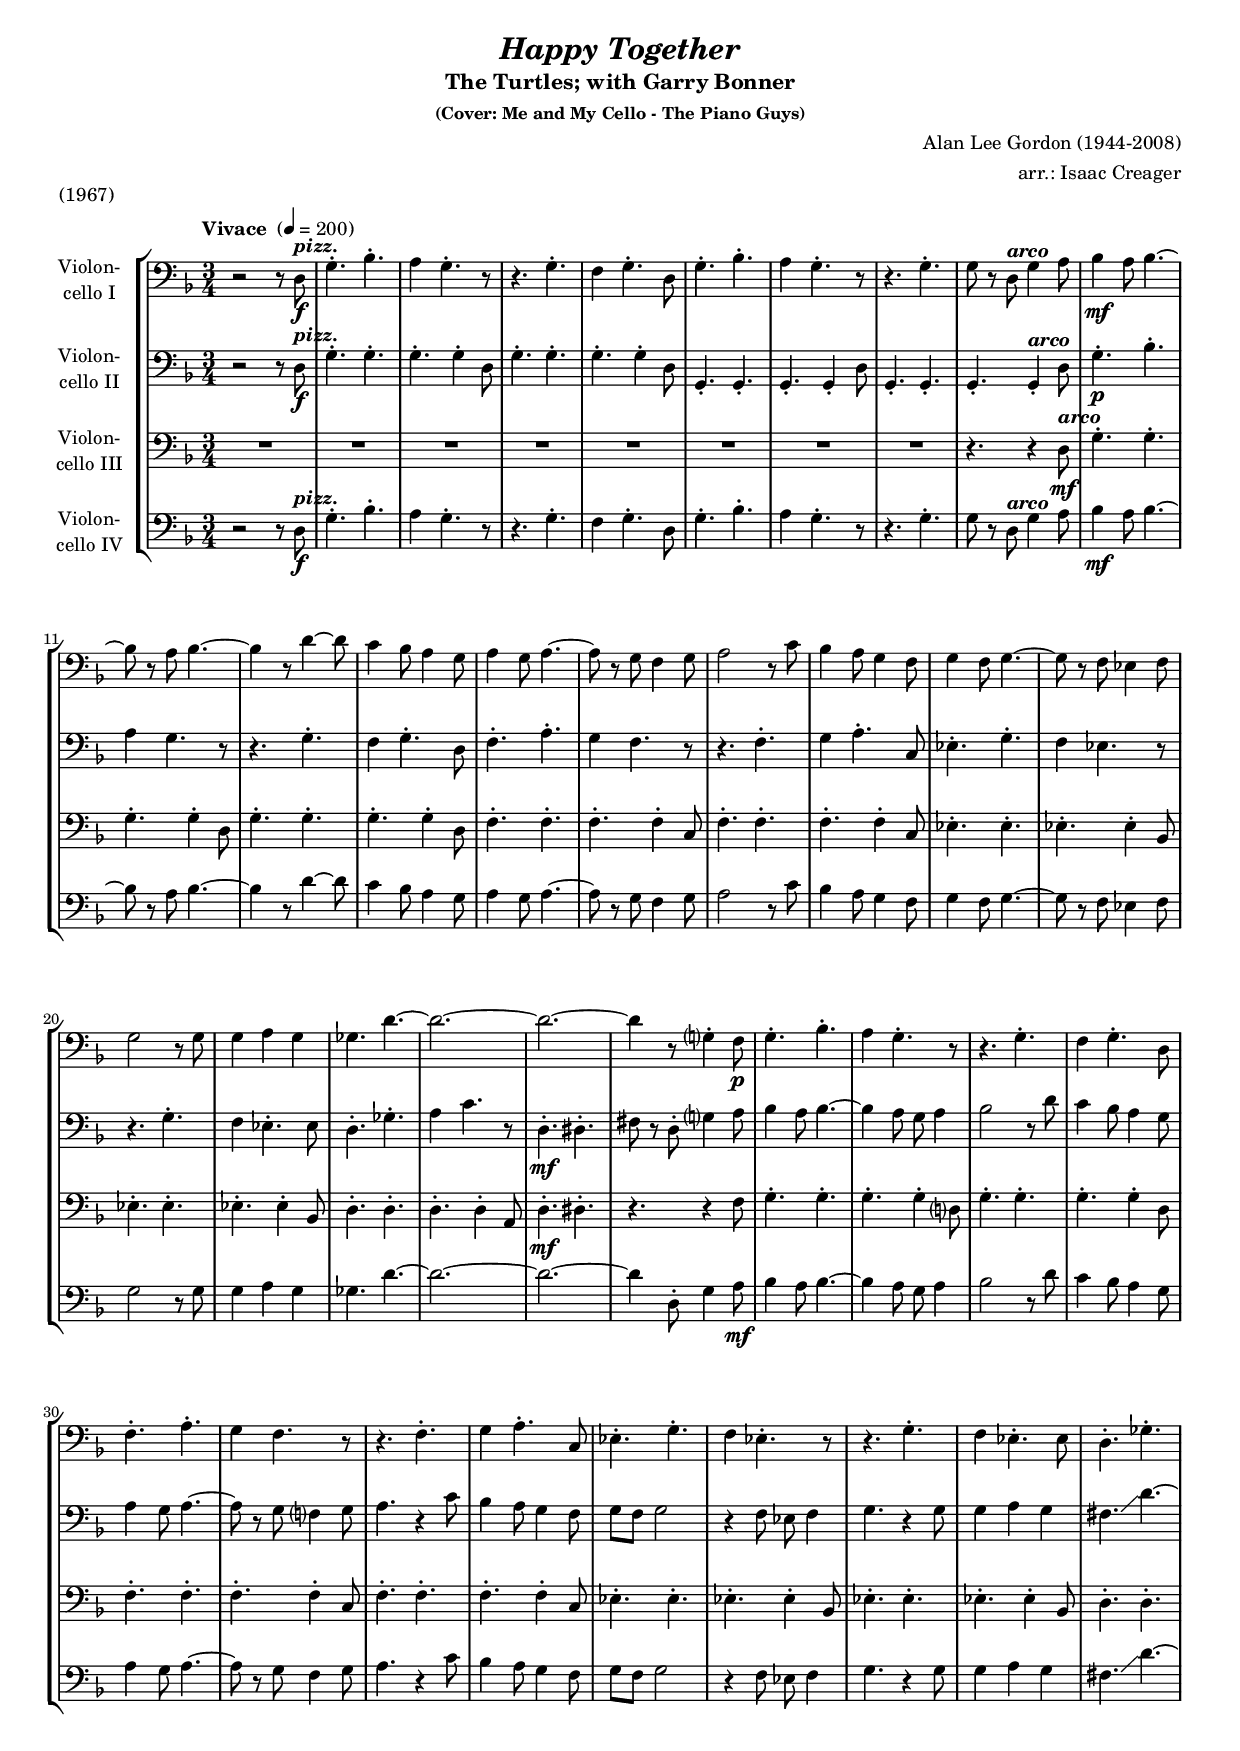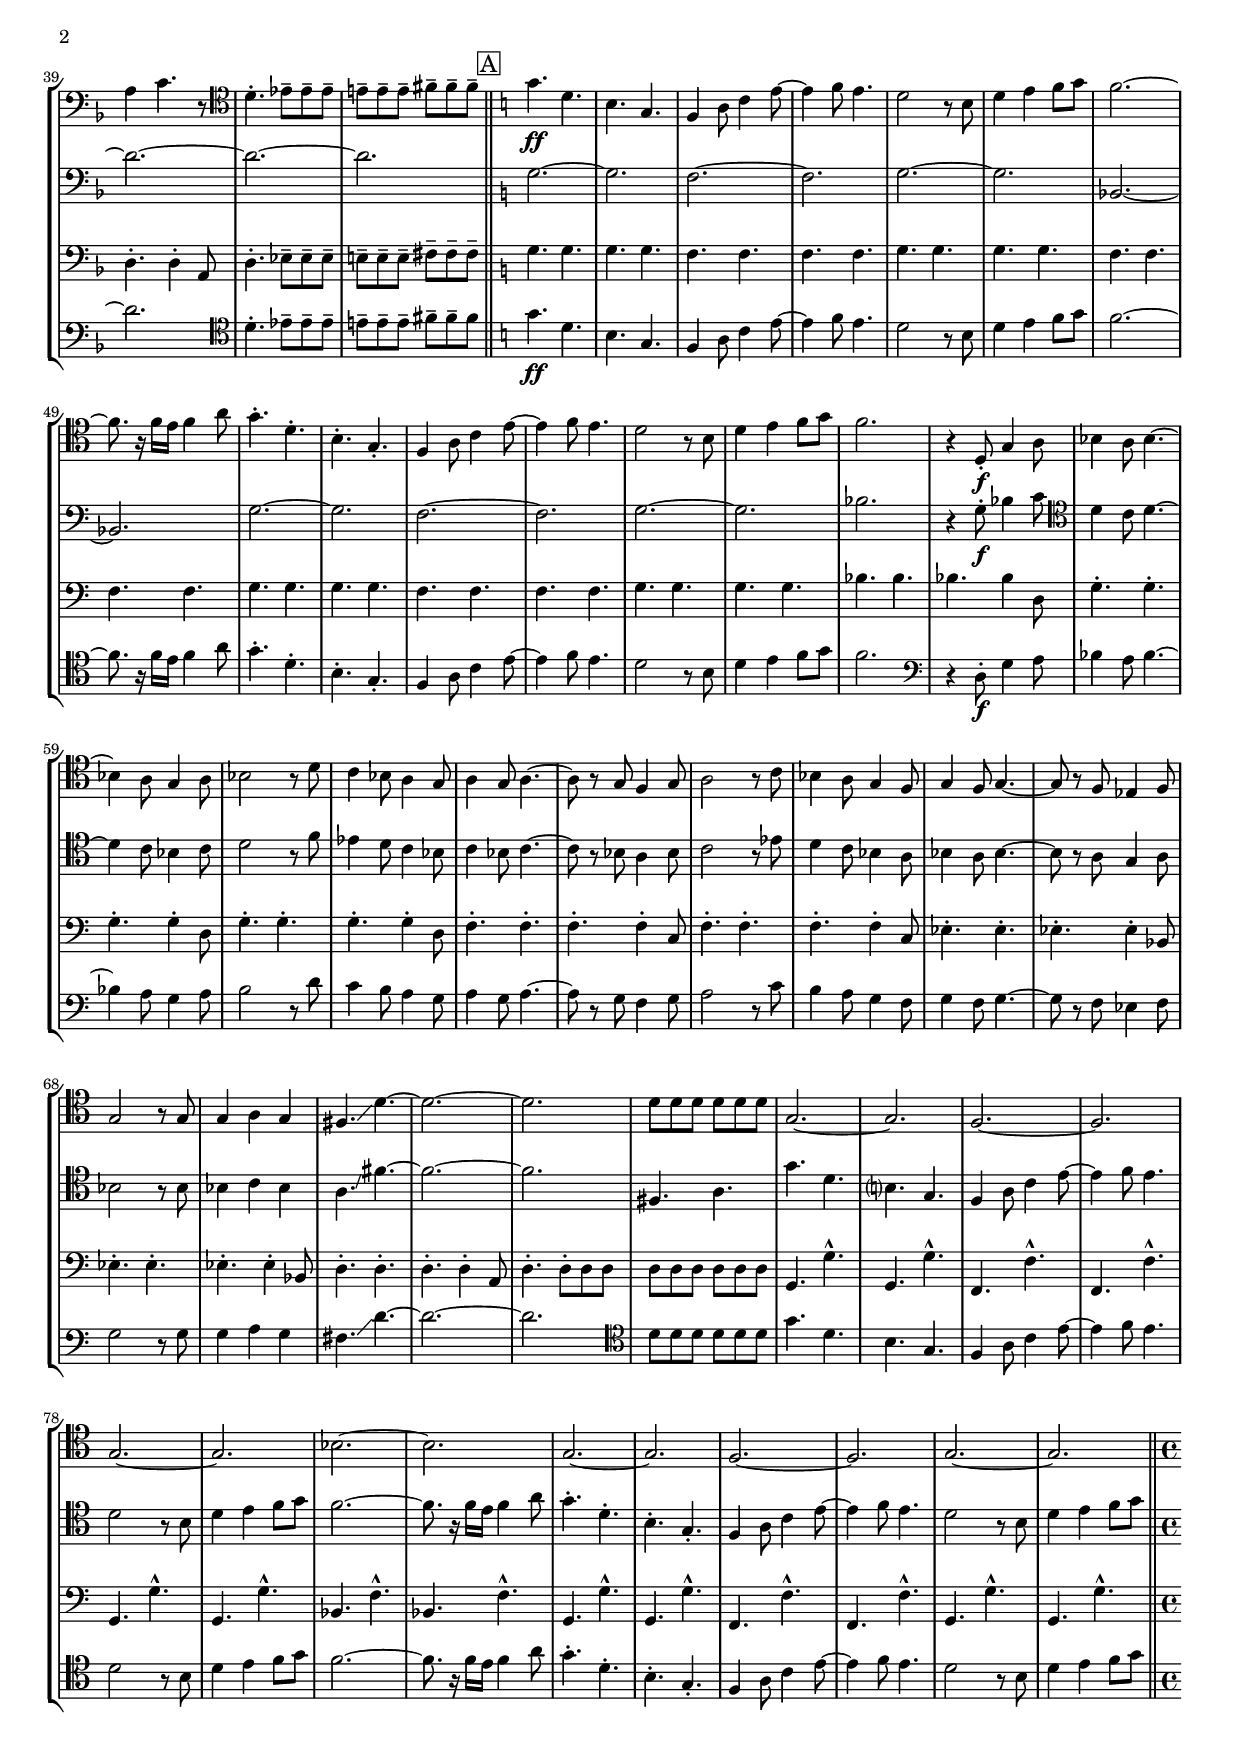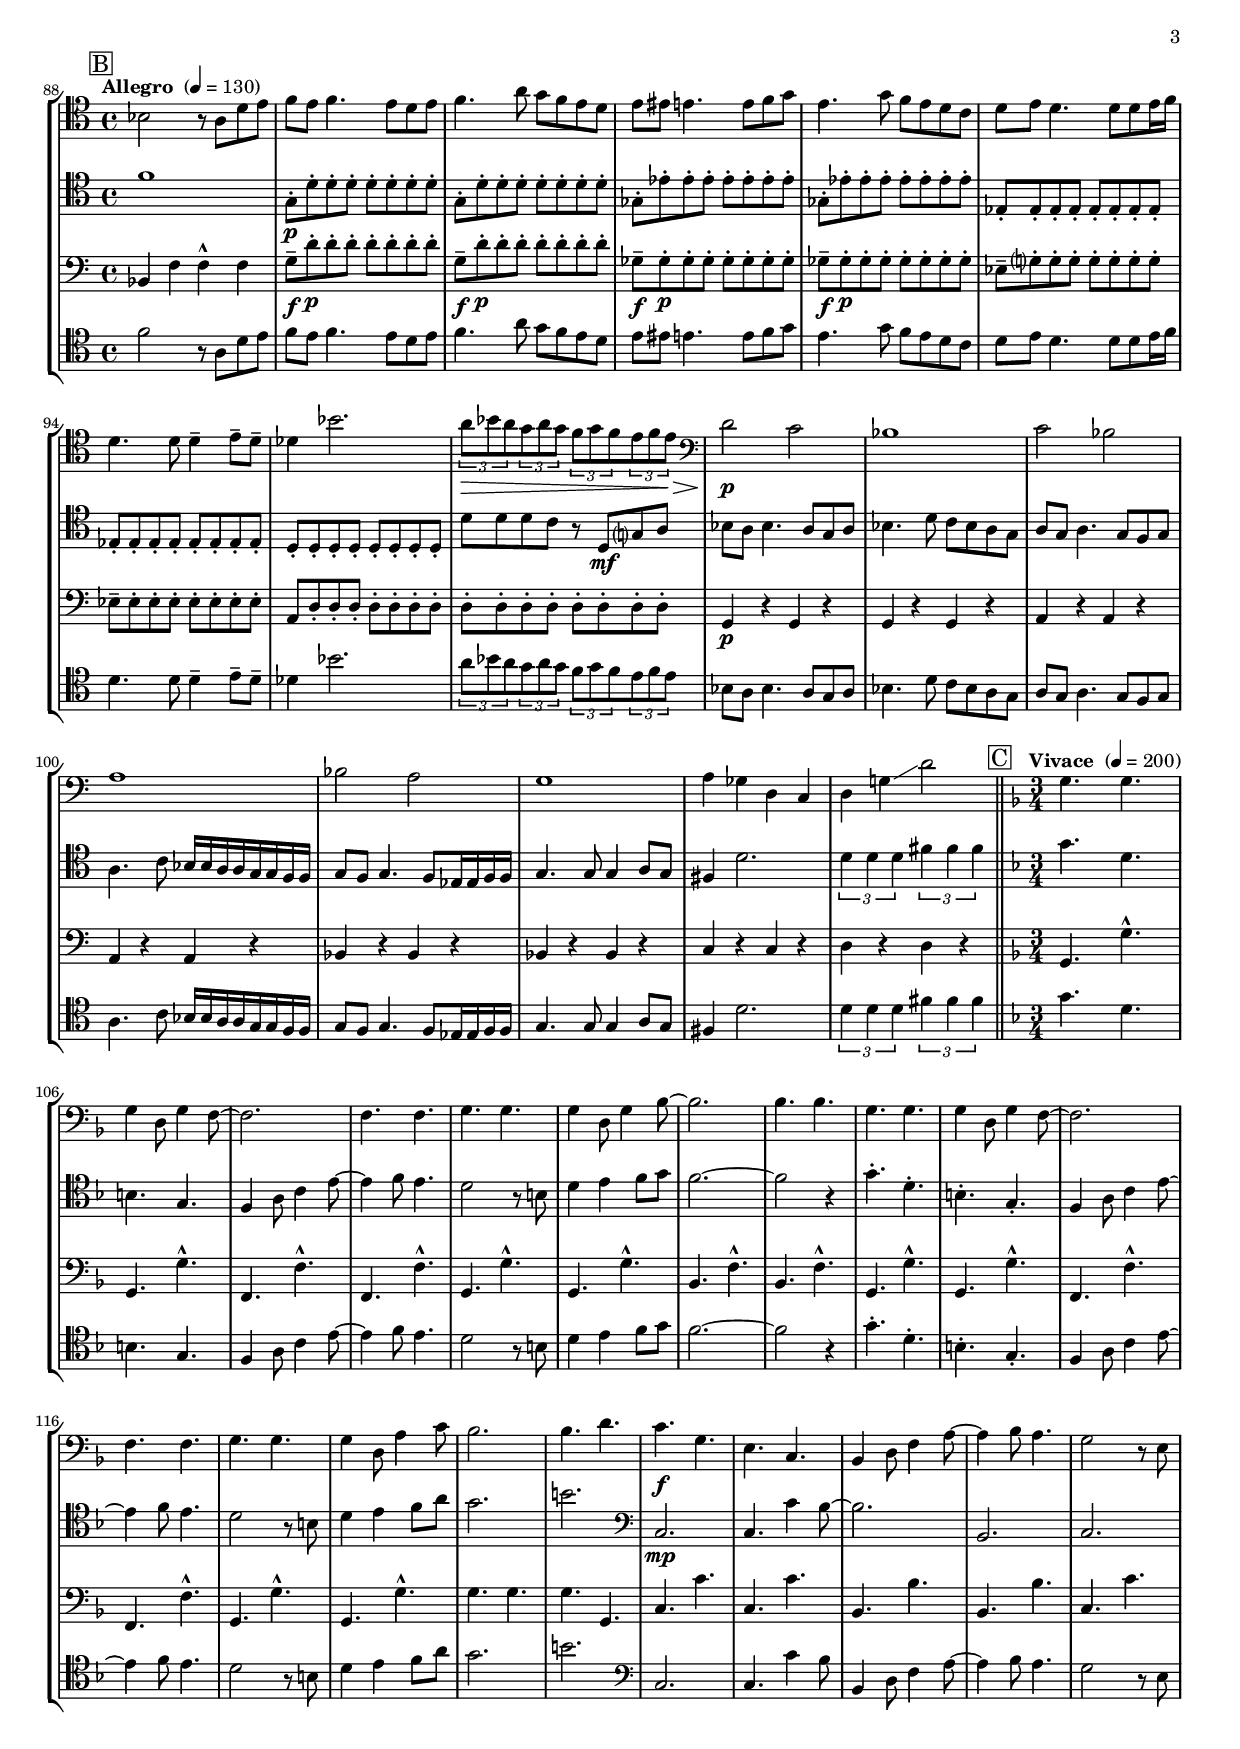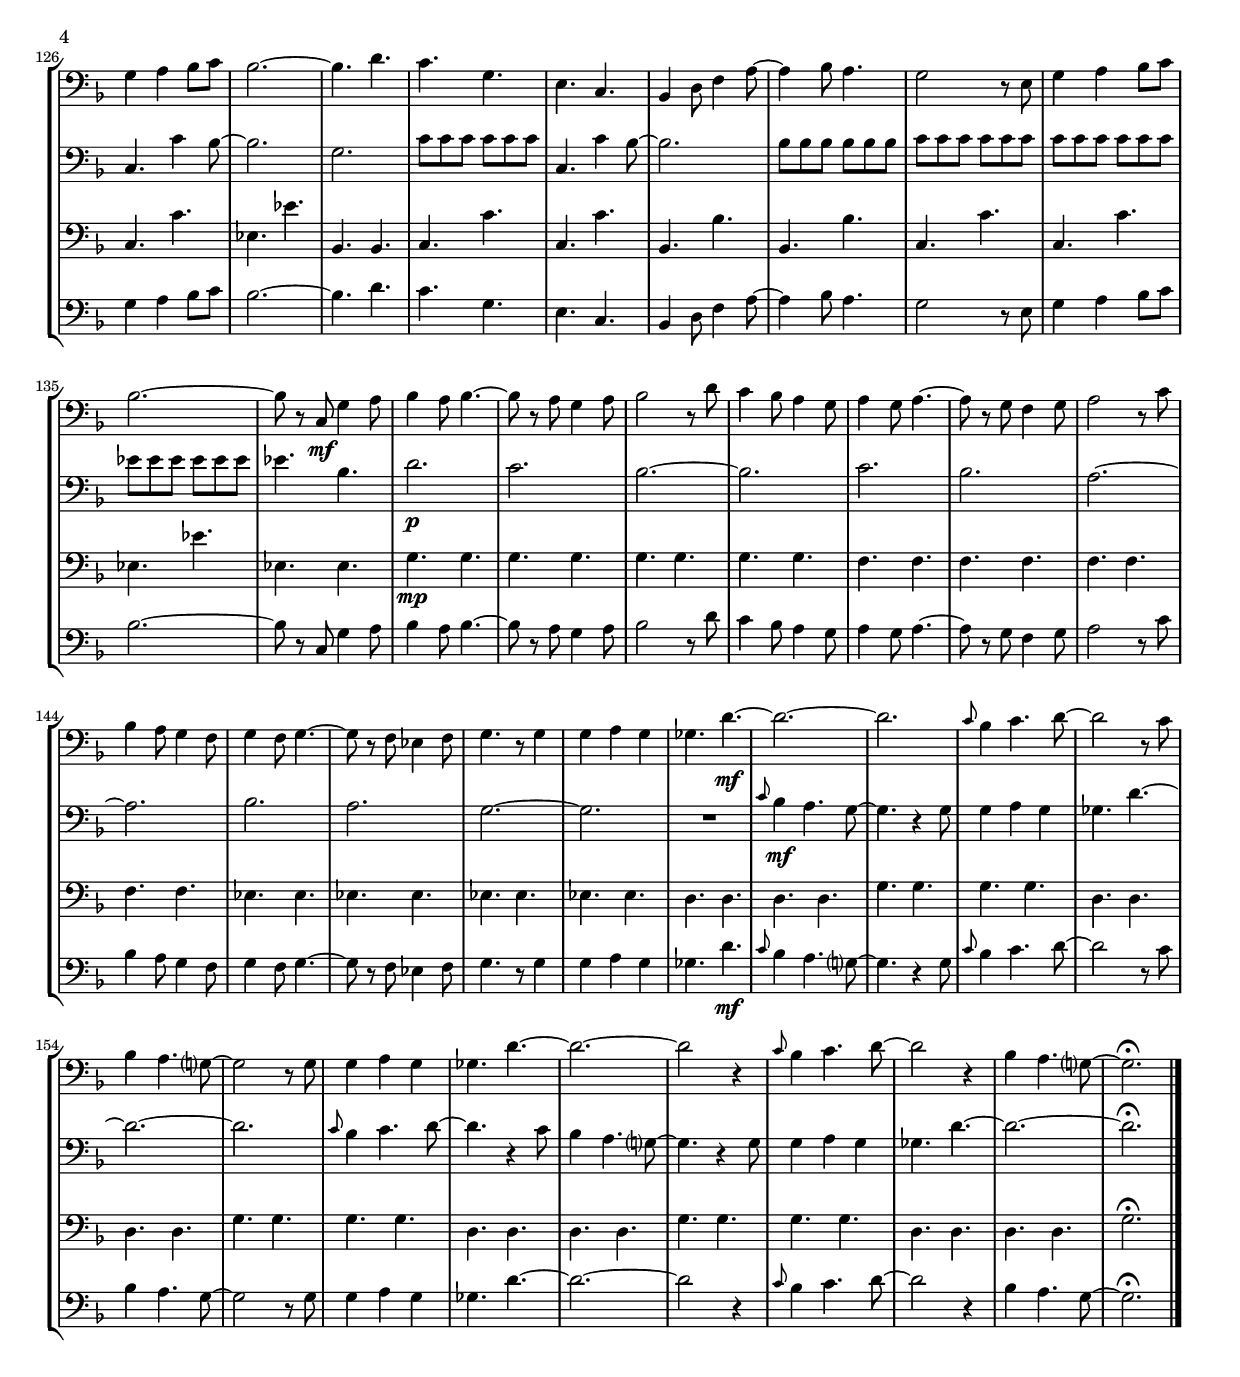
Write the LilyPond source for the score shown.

\version "2.14.2"
\include "deutsch.ly"

#(set-global-staff-size 16.5)

\header {
  title        = \markup \bold \italic "Happy Together"
  subtitle     = "The Turtles; with Garry Bonner"
  subsubtitle  = "(Cover: Me and My Cello - The Piano Guys)"
  composer     = "Alan Lee Gordon (1944-2008)"
  arranger     = "arr.: Isaac Creager"
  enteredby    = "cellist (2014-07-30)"
  piece        = "(1967)"
}

voiceconsts = {
  \key f \major
  \time 3/4
  \tempo "Vivace " 4=200
  \clef "bass"
  %\numericTimeSignature
  \compressFullBarRests
  \set tupletSpannerDuration = #(ly:make-moment 1 4)
  % Set default beaming for all staves
  \set Timing.beamExceptions = #'()
  \set Timing.baseMoment     = #(ly:make-moment 3 8)
  \set Timing.beatStructure  = #'(1 1)
}

%mihi = "clarinet"
%milo = "bassoon"
mia = "concertina"
mib = "electric bass (pick)"
mic = "pizzicato strings"

arco = \markup \bold \italic "arco"
pizz = \markup \bold \italic "pizz."
rit  = \markup \bold \italic "rit."

introa = { \bar "||" \mark \markup \box "A" \key c \major }
introb = { \bar "||" \mark \markup \box "B"
           \tempo "Allegro " 4=130 \time 4/4
           % Set default beaming for all staves
           \set Timing.beamExceptions = #'()
           \set Timing.baseMoment     = #(ly:make-moment 1 2)
           \set Timing.beatStructure  = #'(1 1)
         }
introc = { \bar "||" \mark \markup \box "C" \key f \major
           \tempo "Vivace " 4=200 \time 3/4
           % Set default beaming for all staves
           \set Timing.beamExceptions = #'()
           \set Timing.baseMoment     = #(ly:make-moment 3 8)
           \set Timing.beatStructure  = #'(1 1)
         }

va = \relative c {
   \voiceconsts

   r2 r8 d\f^\pizz
   g4.-. b-.
   a4 g4.-. r8
   r4. g-.
   f4 g4.-. d8
   g4.-. b-.
   a4 g4.-. r8
   r4. g-.
   g8 r d^\arco g4 a8

   b4\mf a8 b4.~
   b8 r a b4.~
   b4 r8 d4~ d8
   c4 b8 a4 g8
   a4 g8 a4.~
   a8 r g f4 g8
   a2 r8 c
   b4 a8 g4 f8

   g4 f8 g4.~
   g8 r f es4 f8
   g2 r8 g
   g4 a g
   ges4. d'~
   d2.~
   d~
   d4 r8 g,?4-. f8\p

   g4.-. b-.
   a4 g4.-. r8
   r4. g-.
   f4 g4.-. d8
   f4.-. a-.
   g4 f4. r8
   r4. f-.
   g4 a4.-. c,8
   es4.-. g-.

   f4 es4.-. r8
   r4. g-.
   f4 es4.-. es8
   d4.-. ges-.
   a4 c4. r8 \clef "tenor"
   d4.-. es8-- es-- es--
   e!-- e-- e-- fis-- fis-- fis-- \introa

   g4.\ff d
   h g
   f4 a8 c4 e8~
   e4 f8 e4.
   d2 r8 h
   d4 e f8 g
   f2.~
   f8. r16 f e f4 a8
   g4.-. d-.

   h-. g-.
   f4 a8 c4 e8~
   e4 f8 e4.
   d2 r8 h
   d4 e f8 g
   f2.
   r4 d,8-.\f g4 a8
   b4 a8 b4.~
   b4 a8 g4 a8

   b2 r8 d
   c4 b8 a4 g8
   a4 g8 a4.~
   a8 r g f4 g8
   a2 r8 c
   b4 a8 g4 f8
   g4 f8 g4.~

   g8 r f es4 f8
   g2 r8 g
   g4 a g
   fis4.\glissando d'~
   d2.~
   d
   d8 d d d d d

   g,2.~
   g
   f~
   f
   g~
   g
   b~
   b
   g~

   g
   f~
   f
   g~
   g \introb
   b2 r8 a d e

   f e f4. e8 d e
   f4. a8 g f e d
   e eis e4. e8 f g
   e4. g8 f e d c

   d e d4. d8 d e16 f
   d4. d8 d4-- e8-- d--
   des4 b'2.
   \times 2/3 { a8\> b a g a g f g f e f e\> } \clef "bass"

   d2\p c
   b1
   c2 b
   a1

   b2 a
   g1
   a4 ges d c
   d g!^\glissando d'2 \introc
   g,4. g
   g4 d8 g4 f8~

   f2.
   f4. f
   g g
   g4 d8 g4 b8~
   b2.
   b4. b
   g g
   g4 d8 g4 f8~
   f2.

   f4. f
   g g
   g4 d8 a'4 c8
   b2.
   b4. d
   c\f g
   e c
   b4 d8 f4 a8~
   a4 b8 a4.

   g2 r8 e
   g4 a b8 c
   b2.~
   b4. d
   c g
   e c
   b4 d8 f4 a8~
   a4 b8 a4.

   g2 r8 e
   g4 a b8 c
   b2.~
   b8 r c,\mf g'4 a8
   b4 a8 b4.~
   b8 r a g4 a8
   b2 r8 d

   c4 b8 a4 g8
   a4 g8 a4.~
   a8 r g f4 g8
   a2 r8 c
   b4 a8 g4 f8
   g4 f8 g4.~
   g8 r f es4 f8
   g4. r8 g4

   g a g
   ges4. d'~\mf
   d2.~
   d
   \grace c8 b4 c4. d8~
   d2 r8 c
   b4 a4. g?8~
   g2 r8 g

   g4 a g
   ges4. d'~
   d2.~
   d2 r4
   \grace c8 b4 c4. d8~
   d2 r4
   b a4. g?8~
   g2.\fermata \bar "|."
}

vb = \relative c {
   \voiceconsts

   r2 r8 d\f^\pizz
   g4.-. g-.
   g-. g4-. d8
   g4.-. g-.
   g-. g4-. d8
   g,4.-. g-.
   g-. g4-. d'8
   g,4.-. g-.
   g-. g4-.^\arco d'8

   g4.-.\p b-.
   a4 g4. r8
   r4. g-.
   f4 g4.-. d8
   f4.-. a-.
   g4 f4. r8
   r4. f-.
   g4 a4.-. c,8

   es4.-. g-.
   f4 es4. r8
   r4. g-.
   f4 es4.-. es8
   d4.-. ges-.
   a4 c4. r8
   d,4.-.\mf dis-.
   fis8 r d-. g?4 a8

   b4 a8 b4.~
   b4 a8 g a4
   b2 r8 d
   c4 b8 a4 g8
   a4 g8 a4.~
   a8 r g f?4 g8
   a4. r4 c8
   b4 a8 g4 f8
   g f g2

   r4 f8 es f4
   g4. r4 g8
   g4 a g
   fis4.\glissando d'~
   d2.~
   d~
   d \introa

   g,~
   g
   f~
   f
   g~
   g
   b,~
   b
   g'~

   g
   f~
   f
   g~
   g
   b
   r4 g8-.\f b4 c8 \clef "tenor"
   d4 c8 d4.~
   d4 c8 b4 c8

   d2 r8 f
   es4 d8 c4 b8
   c4 b8 c4.~
   c8 r b a4 b8
   c2 r8 es
   d4 c8 b4 a8
   b4 a8 b4.~

   b8 r a g4 a8
   b2 r8 b
   b4 c b
   a4.\glissando fis'~
   fis2.~
   fis
   fis,4. a

   g' d
   h? g
   f4 a8 c4 e8~
   e4 f8 e4.
   d2 r8 h
   d4 e f8 g
   f2.~
   f8. r16 f e f4 a8
   g4.-. d-.

   h-. g-.
   f4 a8 c4 e8~
   e4 f8 e4.
   d2 r8 h
   d4 e f8 g \introb
   f1

   g,8-.\p d'-. d-. d-. d-. d-. d-. d-.
   g,-. d'-. d-. d-. d-. d-. d-. d-.
   ges,-. es'-. es-. es-. es-. es-. es-. es-.
   ges,-. es'-. es-. es-. es-. es-. es-. es-.

   es,-. es-. es-. es-. es-. es-. es-. es-.
   es-. es-. es-. es-. es-. es-. es-. es-.
   d-. d-. d-. d-. d-. d-. d-. d-.
   d' d d c r d,\mf g? a

   b a b4. a8 g a
   b4. d8 c b a g
   a g a4. g8 f g
   a4. c8 b16 b a a g g f f

   g8 f g4. f8 es16 es f f
   g4. g8 g4 a8 g
   fis4 d'2.
   \set tupletSpannerDuration = #(ly:make-moment 1 2)
   \times 2/3 { d4 d d fis fis fis } \introc
   g4. d
   h g

   f4 a8 c4 e8~
   e4 f8 e4.
   d2 r8 h
   d4 e f8 g
   f2.~
   f2 r4
   g4.-. d-.
   h-. g-.
   f4 a8 c4 e8~

   e4 f8 e4.
   d2 r8 h
   d4 e f8 a
   g2.
   h \clef "bass"
   c,,\mp
   c4. c'4 b8~
   b2.
   b,

   c
   c4. c'4 b8~
   b2.
   g
   c8 c c c c c
   c,4. c'4 b8~
   b2.
   b8 b b b b b

   c c c c c c
   c c c c c c
   es es es es es es
   es4. b
   d2.\p
   c
   b~

   b
   c
   b
   a~
   a
   b
   a
   g~

   g2.
   R2.
   \grace c8 b4\mf a4. g8~
   g4. r4 g8
   g4 a g
   ges4. d'~
   d2.~
   d

   \grace c8 b4 c4. d8~
   d4. r4 c8
   b4 a4. g?8~
   g4. r4 g8
   g4 a g
   ges4. d'~
   d2.~
   d\fermata \bar "|."
}

vc = \relative c {
   \voiceconsts

   R2.*8
   r4. r4 d8^\arco\mf
   g4.-. g-.
   g-. g4-. d8
   g4.-. g-.
   g-. g4-. d8
   f4.-. f-.
   f-. f4-. c8
   f4.-. f-.
   f-. f4-. c8

   es4.-. es-.
   es-. es4-. b8
   es4.-. es-.
   es-. es4-. b8
   d4.-. d-.
   d-. d4-. a8
   d4.-.\mf dis-.
   r r4 f8

   g4.-. g-.
   g-. g4-. d?8
   g4.-. g-.
   g-. g4-. d8
   f4.-. f-.
   f-. f4-. c8
   f4.-. f-.
   f-. f4-. c8
   es4.-. es-.

   es-. es4-. b8   
   es4.-. es-.
   es-. es4-. b8   
   d4.-. d-.
   d-. d4-. a8
   d4.-. es8-- es-- es--
   e!-- e-- e-- fis-- fis-- fis-- \introa

   g4. g
   g g
   f f
   f f
   g g
   g g
   f f
   f f
   g g

   g g
   f f
   f f
   g g
   g g
   b b
   b b4 d,8
   g4.-. g-.
   g-. g4-. d8

   g4.-. g-.
   g-. g4-. d8
   f4.-. f-.
   f-. f4-. c8
   f4.-. f-.
   f-. f4-. c8
   es4.-. es-.

   es-. es4-. b8
   es4.-. es-.
   es-. es4-. b8
   d4.-. d-.
   d-. d4-. a8
   d4.-. d8-. d d
   d d d d d d

   g,4. g'-^
   g, g'-^
   f, f'-^
   f, f'-^
   g, g'-^
   g, g'-^
   b, f'-^
   b, f'-^
   g, g'-^

   g, g'-^
   f, f'-^
   f, f'-^
   g, g'-^
   g, g'-^ \introb
   b,4 f' f-^ f

   g8--\f d'-.\p d-. d-. d-. d-. d-. d-.
   g,--\f d'-.\p d-. d-. d-. d-. d-. d-.
   ges,--\f ges-.\p ges-. ges-. ges-. ges-. ges-. ges-.
   ges--\f ges-.\p ges-. ges-. ges-. ges-. ges-. ges-.

   es-- g?-. g-. g-. g-. g-. g-. g-.
   es-- es-. es-. es-. es-. es-. es-. es-.
   a, d-. d-. d-. d-. d-. d-. d-.
   d-. d-. d-. d-. d-. d-. d-. d-.

   g,4\p r g r
   g r g r
   a r a r
   a r a r

   b r b r
   b r b r
   c r c r
   d r d r \introc
   g,4. g'-^
   g, g'-^

   f, f'-^
   f, f'-^
   g, g'-^
   g, g'-^
   b, f'-^
   b, f'-^
   g, g'-^
   g, g'-^
   f, f'-^

   f, f'-^
   g, g'-^
   g, g'-^
   g g
   g g,
   c c'
   c, c'
   b, b'
   b, b'

   c, c'
   c, c'
   es, es'
   b, b
   c c'
   c, c'
   b, b'
   b, b'

   c, c'
   c, c'
   es, es'
   es, es
   g\mp g
   g g
   g g

   g g
   f f
   f f
   f f
   f f
   es es
   es es
   es es

   es es
   d d
   d d
   g g
   g g
   d d
   d d
   g g

   g g
   d d
   d d
   g g
   g g
   d d
   d d
   g2.\fermata \bar "|."
}

vd = \relative c {
   \voiceconsts

   r2 r8 d^\pizz\f 
   g4.-. b-.
   a4 g4.-. r8
   r4. g-.
   f4 g4.-. d8
   g4.-. b-.
   a4 g4.-. r8
   r4. g-.
   g8 r d^\arco g4 a8

   b4\mf a8 b4.~
   b8 r a b4.~
   b4 r8 d4~ d8
   c4 b8 a4 g8
   a4 g8 a4.~
   a8 r g f4 g8
   a2 r8 c
   b4 a8 g4 f8

   g4 f8 g4.~
   g8 r f es4 f8
   g2 r8 g
   g4 a g
   ges4. d'~
   d2.~
   d~
   d4 d,8-. g4 a8\mf

   b4 a8 b4.~
   b4 a8 g a4
   b2 r8 d
   c4 b8 a4 g8
   a4 g8 a4.~
   a8 r g f4 g8
   a4. r4 c8
   b4 a8 g4 f8
   g f g2

   r4 f8 es f4
   g4. r4 g8
   g4 a g
   fis4.\glissando d'~
   d2. \clef "tenor"
   d4.-. es8-- es-- es--
   e!-- e-- e-- fis-- fis-- fis \introa

   g4.\ff d
   h g
   f4 a8 c4 e8~
   e4 f8 e4.
   d2 r8 h
   d4 e f8 g
   f2.~
   f8. r16 f e f4 a8
   g4.-. d-.

   h-. g-.
   f4 a8 c4 e8~
   e4 f8 e4.
   d2 r8 h
   d4 e f8 g
   f2. \clef "bass"
   r4 d,8-.\f g4 a8
   b4 a8 b4.~
   b4 a8 g4 a8

   h2 r8 d
   c4 h8 a4 g8
   a4 g8 a4.~
   a8 r g f4 g8
   a2 r8 c
   h4 a8 g4 f8
   g4 f8 g4.~

   g8 r f es4 f8
   g2 r8 g
   g4 a g
   fis4.\glissando d'~
   d2.~
   d \clef "tenor"
   d8 d d d d d

   g4. d
   h g
   f4 a8 c4 e8~
   e4 f8 e4.
   d2 r8 h
   d4 e f8 g
   f2.~
   f8. r16 f e f4 a8
   g4.-. d-.

   h-. g-.
   f4 a8 c4 e8~
   e4 f8 e4.
   d2 r8 h
   d4 e f8 g \introb
   f2 r8 a, d e

   f e f4. e8 d e
   f4. a8 g f e d
   e eis e4. e8 f g
   e4. g8 f e d c

   d e d4. d8 d e16 f
   d4. d8 d4-- e8-- d--
   des4 b'2.
   \times 2/3 { a8 b a g a g f g f e f e }

   b a b4. a8 g a
   b4. d8 c b a g
   a g a4. g8 f g
   a4. c8 b16 b a a g g f f

   g8 f g4. f8 es16 es f f
   g4. g8 g4 a8 g
   fis4 d'2.
   \set tupletSpannerDuration = #(ly:make-moment 1 2)
   \times 2/3 { d4 d d fis fis fis } \introc
   g4. d
   h g

   f4 a8 c4 e8~
   e4 f8 e4.
   d2 r8 h
   d4 e f8 g
   f2.~
   f2 r4
   g4.-. d-.
   h-. g-.
   f4 a8 c4 e8~

   e4 f8 e4.
   d2 r8 h
   d4 e f8 a
   g2.
   h \clef "bass"
   c,,
   c4. c'4 b8
   b,4 d8 f4 a8~
   a4 b8 a4.

   g2 r8 e
   g4 a b8 c
   b2.~
   b4. d
   c g
   e c
   b4 d8 f4 a8~
   a4 b8 a4.

   g2 r8 e
   g4 a b8 c
   b2.~
   b8 r c, g'4 a8
   b4 a8 b4.~
   b8 r a g4 a8
   b2 r8 d

   c4 b8 a4 g8
   a4 g8 a4.~
   a8 r g f4 g8
   a2 r8 c
   b4 a8 g4 f8
   g4 f8 g4.~
   g8 r f es4 f8
   g4. r8 g4

   g a g
   ges4. d'\mf
   \grace c8 b4 a4. g?8~
   g4. r4 g8
   \grace c b4 c4. d8~
   d2 r8 c
   b4 a4. g8~
   g2 r8 g

   g4 a g
   ges4. d'~
   d2.~
   d2 r4
   \grace c8 b4 c4. d8~
   d2 r4
   b a4. g8~
   g2.\fermata \bar "|."
}


music = \new StaffGroup <<
      \new Staff {
        \set Staff.midiInstrument = \mia
        \set Staff.instrumentName = \markup \center-column { "Violon-" "cello I" }
        \transpose f f { \va }
      }

      \new Staff {
        \set Staff.midiInstrument = \mia
        \set Staff.instrumentName = \markup \center-column { "Violon-" "cello II" }
        \transpose f f { \vb }
      }

      \new Staff {
        \set Staff.midiInstrument = \mib
        \set Staff.instrumentName = \markup \center-column { "Violon-" "cello III" }
        \transpose f f { \vc }
      }

      \new Staff {
        \set Staff.midiInstrument = \mic
        \set Staff.instrumentName = \markup \center-column { "Violon-" "cello IV" }
        \transpose f f { \vd }
      }
>>

\book {
  \score {
   \music
    \layout {}
  }

  \score {
    \unfoldRepeats \music

    \midi {
      \context {
        \Score
      }
    }
  }
}
